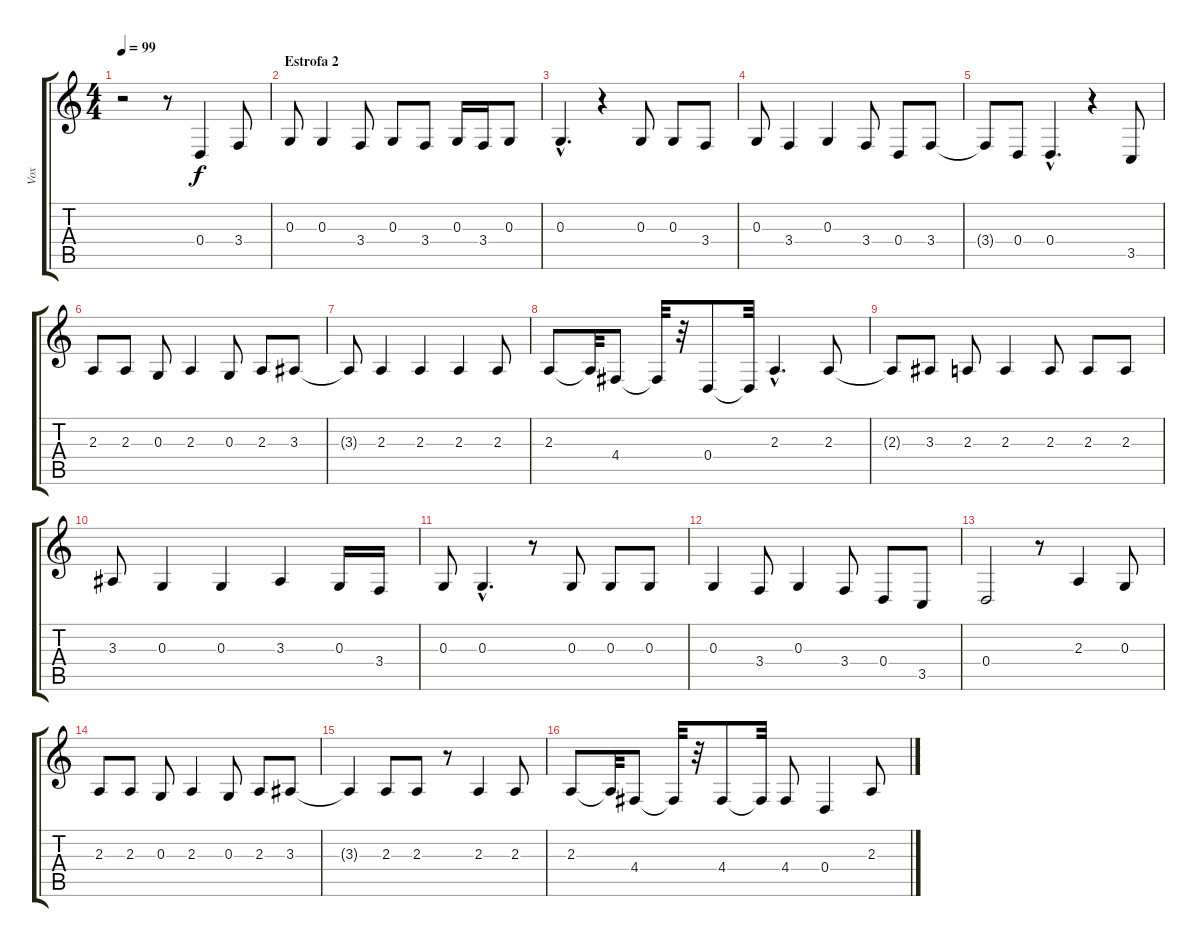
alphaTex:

\track ("Vox" "Vox") {instrument harmonica}
\staff {score tabs}
\tuning (E4 B3 G3 D3 A2 E2) {hide}
\ts (4 4)
\tempo 99
\clef g2
\ks c
r.2{dy f} r.8 0.4.4 3.4.8 |
\section ("" "Estrofa 2")
0.3.8 0.3.4 3.4.8 0.3.8 3.4.8 0.3.16 3.4.16 0.3.8 |
0.3{hac}.4{d} r.4 0.3.8 0.3.8 3.4.8 |
0.3.8 3.4.4 0.3.4 3.4.8 0.4.8 3.4.8 |
3.4{t}.8 0.4.8 0.4{hac}.4{d} r.4 3.5.8 |
2.3.8 2.3.8 0.3.8 2.3.4 0.3.8 2.3.8 3.3.8 |
3.3{t}.8 2.3.4 2.3.4 2.3.4 2.3.8 |
2.3.8 2.3{t}.32 4.4.8 4.4{t}.32 r.32 0.4.8 0.4{t}.32 2.3{hac}.4{d} 2.3.8 |
2.3{t}.8 3.3.8 2.3.8 2.3.4 2.3.8 2.3.8 2.3.8 |
3.3.8 0.3.4 0.3.4 3.3.4 0.3.16 3.4.16 |
0.3.8 0.3{hac}.4{d} r.8 0.3.8 0.3.8 0.3.8 |
0.3.4 3.4.8 0.3.4 3.4.8 0.4.8 3.5.8 |
0.4.2 r.8 2.3.4 0.3.8 |
2.3.8 2.3.8 0.3.8 2.3.4 0.3.8 2.3.8 3.3.8 |
3.3{t}.4 2.3.8 2.3.8 r.8 2.3.4 2.3.8 |
2.3.8 2.3{t}.32 4.4.8 4.4{t}.32 r.32 4.4.8 4.4{t}.32 4.4.8 0.4.4 2.3.8
